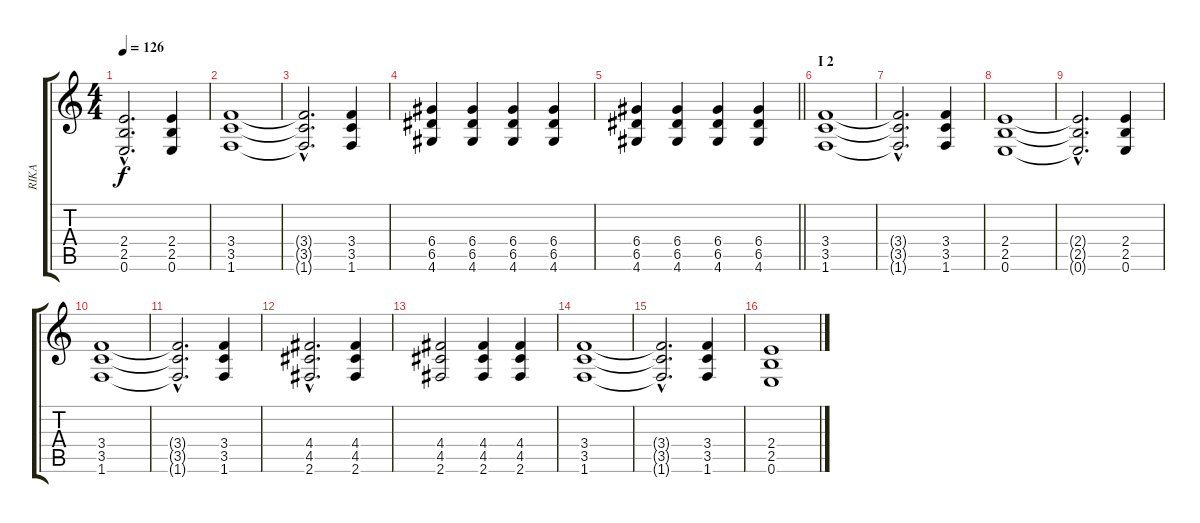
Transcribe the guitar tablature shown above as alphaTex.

\track ("RIKA" "RIKA") {instrument distortionguitar}
\staff {score tabs}
\tuning (E4 B3 G3 D3 A2 E2) {hide}
\ts (4 4)
\tempo 126
\clef g2
\ks c
(2.4{hac t} 2.5{hac t} 0.6{hac t}).2{d dy f} (2.4 2.5 0.6).4 |
(3.4 3.5 1.6).1 |
(3.4{hac t} 3.5{hac t} 1.6{hac t}).2{d} (3.4 3.5 1.6).4 |
(6.4 6.5 4.6).4 (6.4 6.5 4.6).4 (6.4 6.5 4.6).4 (6.4 6.5 4.6).4 |
\barLineRight lightlight
(6.4 6.5 4.6).4 (6.4 6.5 4.6).4 (6.4 6.5 4.6).4 (6.4 6.5 4.6).4 |
\section ("" "I 2")
(3.4 3.5 1.6).1 |
(3.4{hac t} 3.5{hac t} 1.6{hac t}).2{d} (3.4 3.5 1.6).4 |
(2.4 2.5 0.6).1 |
(2.4{hac t} 2.5{hac t} 0.6{hac t}).2{d} (2.4 2.5 0.6).4 |
(3.4 3.5 1.6).1 |
(3.4{hac t} 3.5{hac t} 1.6{hac t}).2{d} (3.4 3.5 1.6).4 |
(4.4{hac} 4.5{hac} 2.6{hac}).2{d} (4.4 4.5 2.6).4 |
(4.4 4.5 2.6).2 (4.4 4.5 2.6).4 (4.4 4.5 2.6).4 |
(3.4 3.5 1.6).1 |
(3.4{hac t} 3.5{hac t} 1.6{hac t}).2{d} (3.4 3.5 1.6).4 |
(2.4 2.5 0.6).1
